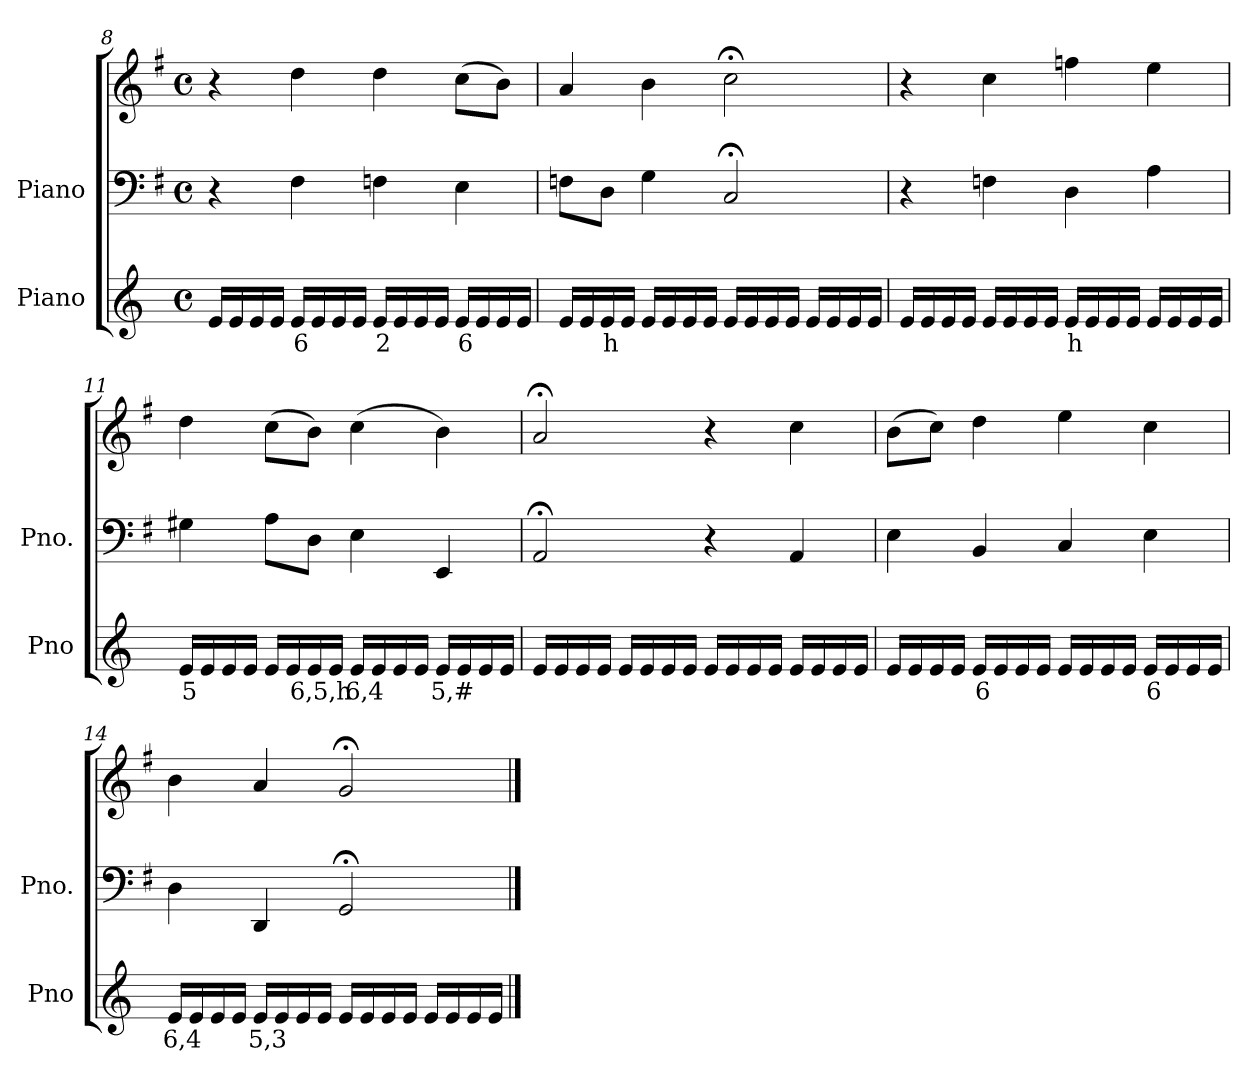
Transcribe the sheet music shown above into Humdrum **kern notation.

**kern	**text	**kern	**kern
*part2	*part2	*part1	*part1
*staff3	*staff3	*staff2	*staff1
*I"Piano	*	*I"Piano	*
*I'Pno	*	*I'Pno.	*
*clefG2	*	*clefF4	*clefG2
*k[]	*	*k[f#]	*k[f#]
*M4/4	*	*M4/4	*M4/4
*met(c)	*	*met(c)	*met(c)
=8	=8	=8	=8
16e/LL	.	4r	4r
16e/	.	.	.
16e/	.	.	.
16e/JJ	.	.	.
!	!LO:LY:b	!	!
16e/LL	6	4F#\	4dd\
16e/	.	.	.
16e/	.	.	.
16e/JJ	.	.	.
!	!LO:LY:b	!	!
16e/LL	2	4Fn\	4dd\
16e/	.	.	.
16e/	.	.	.
16e/JJ	.	.	.
!	!LO:LY:b	!	!
16e/LL	6	4E\	(>8cc\L
16e/	.	.	.
16e/	.	.	8b\J)
16e/JJ	.	.	.
=9	=9	=9	=9
16e/LL	.	8Fn\L	4a/
16e/	.	.	.
!	!LO:LY:b	!	!
16e/	h	8D\J	.
16e/JJ	.	.	.
16e/LL	.	4G\	4b\
16e/	.	.	.
16e/	.	.	.
16e/JJ	.	.	.
16e/LL	.	2C;</	2cc;<\
16e/	.	.	.
16e/	.	.	.
16e/JJ	.	.	.
16e/LL	.	.	.
16e/	.	.	.
16e/	.	.	.
16e/JJ	.	.	.
=10	=10	=10	=10
16e/LL	.	4r	4r
16e/	.	.	.
16e/	.	.	.
16e/JJ	.	.	.
16e/LL	.	4Fn\	4cc\
16e/	.	.	.
16e/	.	.	.
16e/JJ	.	.	.
!	!LO:LY:b	!	!
16e/LL	h	4D\	4ffn\
16e/	.	.	.
16e/	.	.	.
16e/JJ	.	.	.
16e/LL	.	4A\	4ee\
16e/	.	.	.
16e/	.	.	.
16e/JJ	.	.	.
=11	=11	=11	=11
!	!LO:LY:b	!	!
16e/LL	5	4G#X\	4dd\
16e/	.	.	.
16e/	.	.	.
16e/JJ	.	.	.
16e/LL	.	8A\L	(>8cc\L
16e/	.	.	.
!	!LO:LY:b	!	!
16e/	6,5,h	8D\J	8b\J)
16e/JJ	.	.	.
!	!LO:LY:b	!	!
16e/LL	6,4	4E\	(>4cc\
16e/	.	.	.
16e/	.	.	.
16e/JJ	.	.	.
!	!LO:LY:b	!	!
16e/LL	5,#	4EE/	4b\)
16e/	.	.	.
16e/	.	.	.
16e/JJ	.	.	.
=12	=12	=12	=12
16e/LL	.	2AA;</	2a;</
16e/	.	.	.
16e/	.	.	.
16e/JJ	.	.	.
16e/LL	.	.	.
16e/	.	.	.
16e/	.	.	.
16e/JJ	.	.	.
16e/LL	.	4r	4r
16e/	.	.	.
16e/	.	.	.
16e/JJ	.	.	.
16e/LL	.	4AA/	4cc\
16e/	.	.	.
16e/	.	.	.
16e/JJ	.	.	.
=13	=13	=13	=13
16e/LL	.	4E\	(>8b\L
16e/	.	.	.
16e/	.	.	8cc\J)
16e/JJ	.	.	.
!	!LO:LY:b	!	!
16e/LL	6	4BB/	4dd\
16e/	.	.	.
16e/	.	.	.
16e/JJ	.	.	.
16e/LL	.	4C/	4ee\
16e/	.	.	.
16e/	.	.	.
16e/JJ	.	.	.
!	!LO:LY:b	!	!
16e/LL	6	4E\	4cc\
16e/	.	.	.
16e/	.	.	.
16e/JJ	.	.	.
=14	=14	=14	=14
!	!LO:LY:b	!	!
16e/LL	6,4	4D\	4b\
16e/	.	.	.
16e/	.	.	.
16e/JJ	.	.	.
!	!LO:LY:b	!	!
16e/LL	5,3	4DD/	4a/
16e/	.	.	.
16e/	.	.	.
16e/JJ	.	.	.
16e/LL	.	2GG;</	2g;</
16e/	.	.	.
16e/	.	.	.
16e/JJ	.	.	.
16e/LL	.	.	.
16e/	.	.	.
16e/	.	.	.
16e/JJ	.	.	.
==	==	==	==
*-	*-	*-	*-
